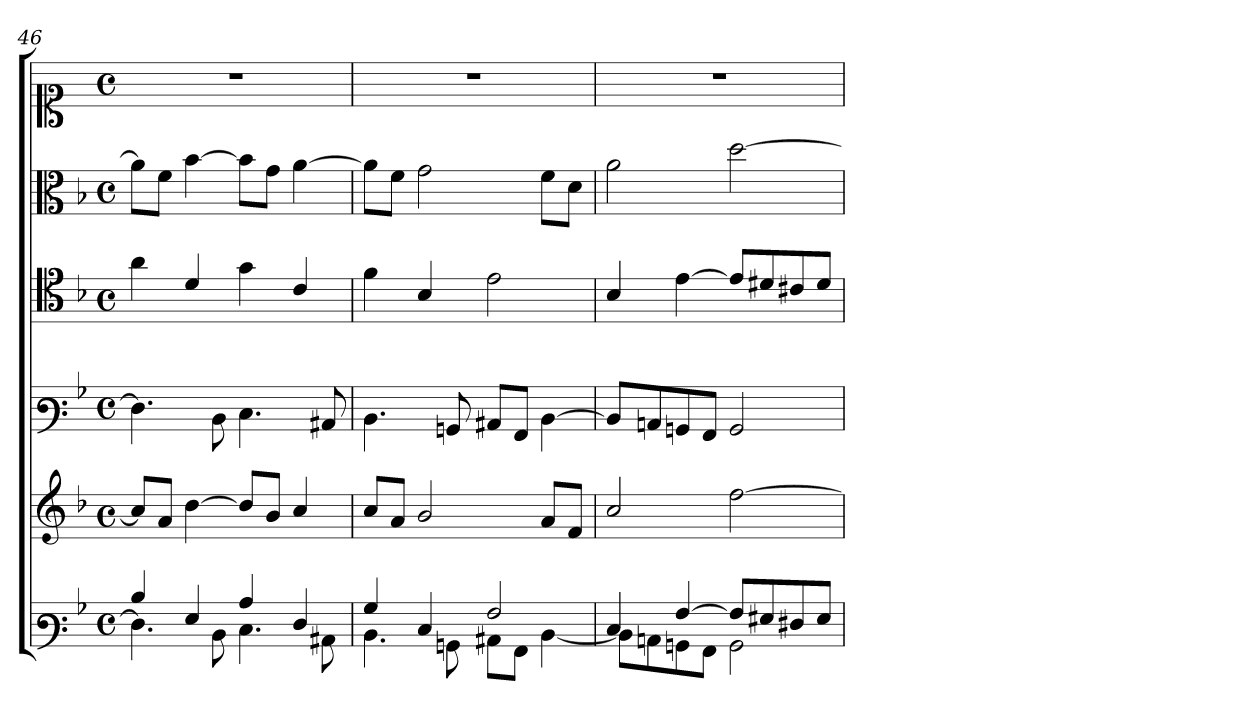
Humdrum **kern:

**kern	**kern	**kern	**kern	**kern	**kern
*part5	*part5	*part4	*part3	*part2	*part1
*staff6	*staff5	*staff4	*staff3	*staff2	*staff1
!!LO:PB:g=z
*clefF3	*clefG3	*clefF3	*clefC4	*clefC3	*clefC1
*k[b-]	*k[b-]	*k[b-]	*k[b-]	*k[b-]	*
*M4/4	*M4/4	*M4/4	*M4/4	*M4/4	*M4/4
*met(c)	*met(c)	*met(c)	*met(c)	*met(c)	*met(c)
=46	=46	=46	=46	=46	=46
*^	*	*	*	*	*
4d/	4.F\]	8a/L]	4.F\]	4a\	8a\L]	1r
.	.	8f/J	.	.	8f\J	.
4G/	.	[<4b-\	.	4d/	[>4b-\	.
.	8D\	.	8D\	.	.	.
4c/	4.E\	8b-/L]	4.E\	4g\	8b-\L]	.
.	.	8g/J	.	.	8g\J	.
4F/	.	4a/	.	4c/	[>4a\	.
.	8C#X\	.	8C#X/	.	.	.
=47	=47	=47	=47	=47	=47	=47
4B-/	4.D\	8a/L	4.D\	4f\	8a\L]	1r
.	.	8f/J	.	.	8f\J	.
4E/	.	2g/	.	4B-/	2g\	.
.	8BBn\	.	8BBn/	.	.	.
2A/	8C#X\L	.	8C#X/L	2e\	.	.
.	8AA\J	.	8AA/J	.	.	.
.	[<4D\	8f/L	[>4D\	.	8f\L	.
.	.	8d/J	.	.	8d\J	.
=48	=48	=48	=48	=48	=48	=48
4E/	8D\L]	2a/	8D/L]	4B-/	2a\	1r
.	8Cn\	.	8Cn/	.	.	.
[>4A/	8BBn\	.	8BBn/	[<4e\	.	.
.	8AA\J	.	8AA/J	.	.	.
8A/L]	2BB\	[<2dd\	2BB/	8e/L]	[>2dd\	.
8G#X/	.	.	.	8d#X/	.	.
8F#X/	.	.	.	8c#X/	.	.
8G#/J	.	.	.	8d#/J	.	.
*v	*v	*	*	*	*	*
=	=	=	=	=	=
*-	*-	*-	*-	*-	*-
